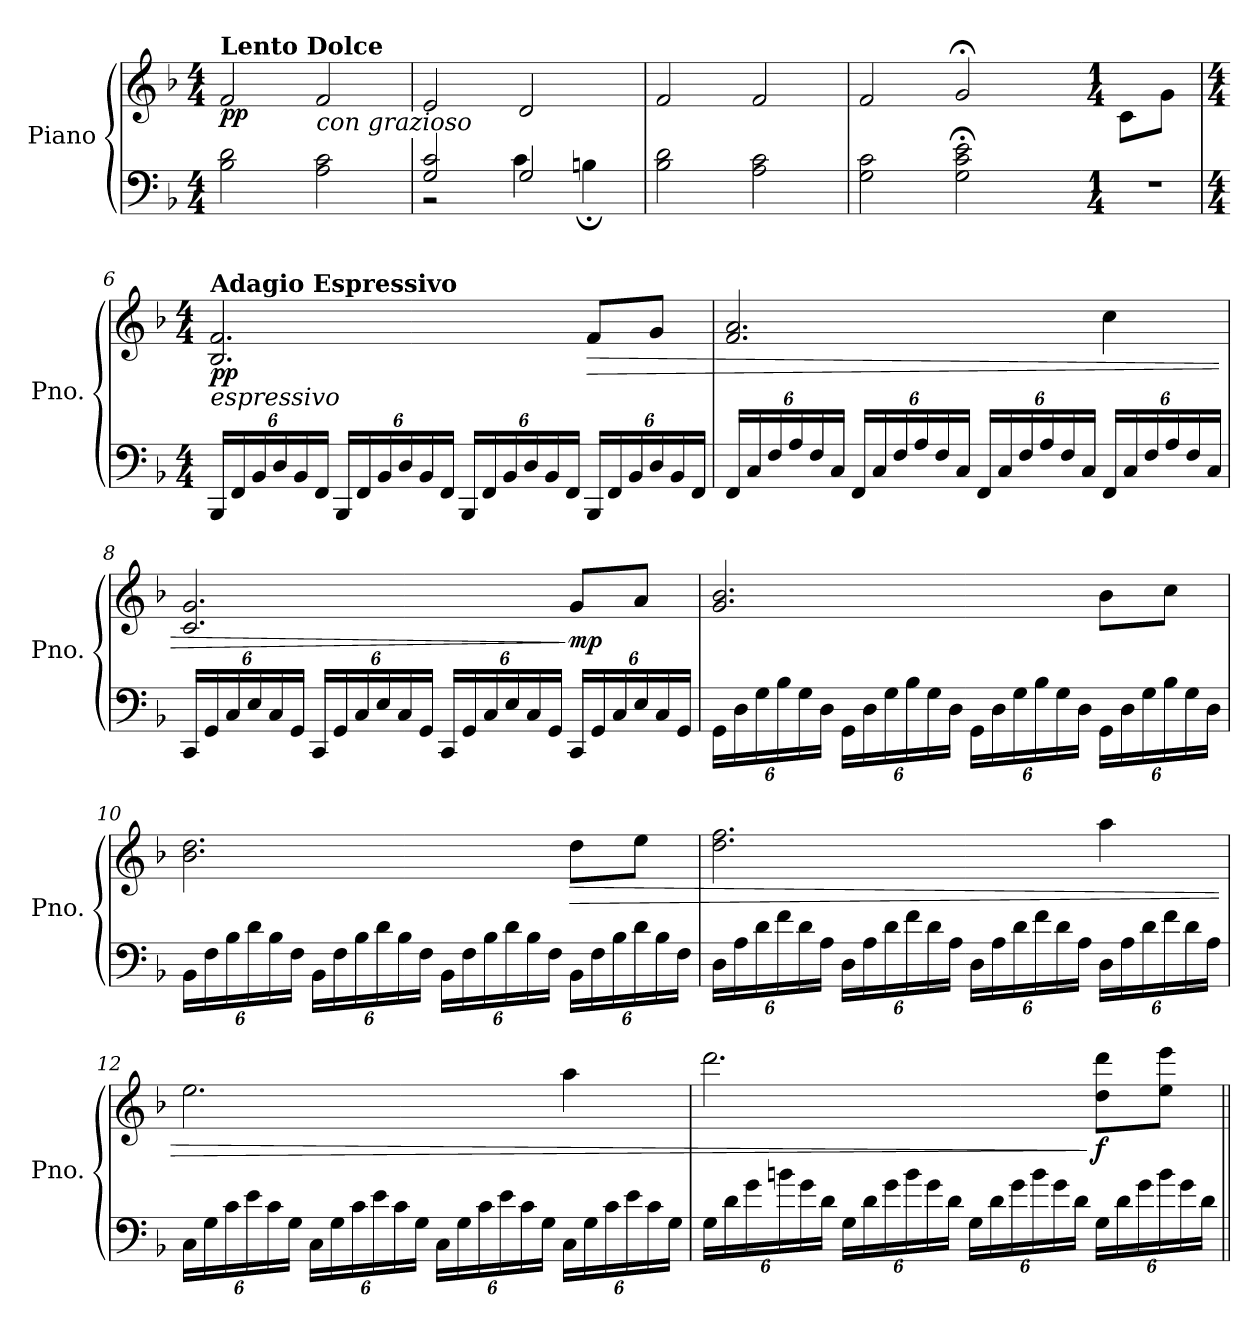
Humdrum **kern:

**kern	**kern	**dynam
*part1	*part1	*part1
*staff2	*staff1	*staff1/2
*I"Piano	*	*
*I'Pno.	*	*
*clefF4	*clefG2	*
*k[b-]	*k[b-]	*
*M4/4	*M4/4	*
=1	=1	=1
!	!LO:TX:a:B:t=Lento Dolce	!
!	!	!LO:DY:b
2B-\ 2d\	2f/	pp
!	!LO:TX:b:i:t=con grazioso	!
2A\ 2c\	2f/	.
=2	=2	=2
*^	*	*
2G/ 2c/	2r	2e/	.
*	*	*MM30	*
2G/	4c\	2d/	.
.	4Bn;\	.	.
*v	*v	*	*
=3	=3	=3
*	*MM40	*
2B-\ 2d\	2f/	.
2A\ 2c\	2f/	.
=4	=4	=4
*	*^	*
2G\ 2c\	2f/	2.ryy	.
*	*MM30	*	*
2G\;< 2c\;< 2e\;<	2g;</	.	.
.	.	4ryy	.
*	*v	*v	*
=5-	=5-	=5-
*M1/4	*M1/4	*
*	*MM35	*
4r	8c\L	.
*	*MM40	*
.	8g\J	.
!!LO:LB:g=z
=6	=6	=6
*M4/4	*M4/4	*
*Xbrackettup	*	*
*	*MM45	*
!	!LO:TX:a:B:t=Adagio Espressivo	!
!	!LO:TX:b:i:t=espressivo	!
!	!	!LO:DY:b
24BBB-/LL	2.B-/ 2.f/	pp
24FF/	.	.
24BB-/	.	.
24D/	.	.
24BB-/	.	.
24FF/JJ	.	.
24BBB-/LL	.	.
24FF/	.	.
24BB-/	.	.
24D/	.	.
24BB-/	.	.
24FF/JJ	.	.
24BBB-/LL	.	.
24FF/	.	.
24BB-/	.	.
24D/	.	.
24BB-/	.	.
24FF/JJ	.	.
!	!	!LO:HP:b
24BBB-/LL	8f/L	>
24FF/	.	.
24BB-/	.	.
24D/	8g/J	.
24BB-/	.	.
24FF/JJ	.	.
!!LO:LB:g=z
=7	=7	=7
24FF/LL	2.f/ 2.a/	.
24C/	.	.
24F/	.	.
24A/	.	.
24F/	.	.
24C/JJ	.	.
24FF/LL	.	.
24C/	.	.
24F/	.	.
24A/	.	.
24F/	.	.
24C/JJ	.	.
24FF/LL	.	.
24C/	.	.
24F/	.	.
24A/	.	.
24F/	.	.
24C/JJ	.	.
24FF/LL	4cc\	.
24C/	.	.
24F/	.	.
24A/	.	.
24F/	.	.
24C/JJ	.	.
=8	=8	=8
24CC/LL	2.c/ 2.g/	.
24GG/	.	.
24C/	.	.
24E/	.	.
24C/	.	.
24GG/JJ	.	.
24CC/LL	.	.
24GG/	.	.
24C/	.	.
24E/	.	.
24C/	.	.
24GG/JJ	.	.
24CC/LL	.	.
24GG/	.	.
24C/	.	.
24E/	.	.
24C/	.	.
24GG/JJ	.	.
!	!	!LO:DY:n=1:b
24CC/LL	8g/L	] mp
24GG/	.	.
24C/	.	.
24E/	8a/J	.
24C/	.	.
24GG/JJ	.	.
!!LO:LB:g=z
=9	=9	=9
24GG\LL	2.g/ 2.b-/	.
24D\	.	.
24G\	.	.
24B-\	.	.
24G\	.	.
24D\JJ	.	.
24GG\LL	.	.
24D\	.	.
24G\	.	.
24B-\	.	.
24G\	.	.
24D\JJ	.	.
24GG\LL	.	.
24D\	.	.
24G\	.	.
24B-\	.	.
24G\	.	.
24D\JJ	.	.
24GG\LL	8b-\L	.
24D\	.	.
24G\	.	.
24B-\	8cc\J	.
24G\	.	.
24D\JJ	.	.
=10	=10	=10
24BB-\LL	2.b-\ 2.dd\	.
24F\	.	.
24B-\	.	.
24d\	.	.
24B-\	.	.
24F\JJ	.	.
24BB-\LL	.	.
24F\	.	.
24B-\	.	.
24d\	.	.
24B-\	.	.
24F\JJ	.	.
24BB-\LL	.	.
24F\	.	.
24B-\	.	.
24d\	.	.
24B-\	.	.
24F\JJ	.	.
!	!	!LO:HP:b
24BB-\LL	8dd\L	>
24F\	.	.
24B-\	.	.
24d\	8ee\J	.
24B-\	.	.
24F\JJ	.	.
!!LO:LB:g=z
=11	=11	=11
24D\LL	2.dd\ 2.ff\	.
24A\	.	.
24d\	.	.
24f\	.	.
24d\	.	.
24A\JJ	.	.
24D\LL	.	.
24A\	.	.
24d\	.	.
24f\	.	.
24d\	.	.
24A\JJ	.	.
24D\LL	.	.
24A\	.	.
24d\	.	.
24f\	.	.
24d\	.	.
24A\JJ	.	.
24D\LL	4aa\	.
24A\	.	.
24d\	.	.
24f\	.	.
24d\	.	.
24A\JJ	.	.
!!LO:PB:g=z
=12	=12	=12
24C\LL	2.ee\	.
24G\	.	.
24c\	.	.
24e\	.	.
24c\	.	.
24G\JJ	.	.
24C\LL	.	.
24G\	.	.
24c\	.	.
24e\	.	.
24c\	.	.
24G\JJ	.	.
24C\LL	.	.
24G\	.	.
24c\	.	.
24e\	.	.
24c\	.	.
24G\JJ	.	.
24C\LL	4aa\	.
24G\	.	.
24c\	.	.
24e\	.	.
24c\	.	.
24G\JJ	.	.
!!LO:LB:g=z
=13	=13	=13
24G\LL	2.ddd\	.
24d\	.	.
24g\	.	.
24bn\	.	.
24g\	.	.
24d\JJ	.	.
24G\LL	.	.
24d\	.	.
24g\	.	.
24b\	.	.
24g\	.	.
24d\JJ	.	.
24G\LL	.	.
24d\	.	.
24g\	.	.
24b\	.	.
24g\	.	.
24d\JJ	.	.
!	!	!LO:DY:n=1:b
24G\LL	8dd\ 8ddd\L	] f
24d\	.	.
24g\	.	.
24b\	8ee\ 8eee\J	.
24g\	.	.
24d\JJ	.	.
=||	=||	=||
*-	*-	*-
